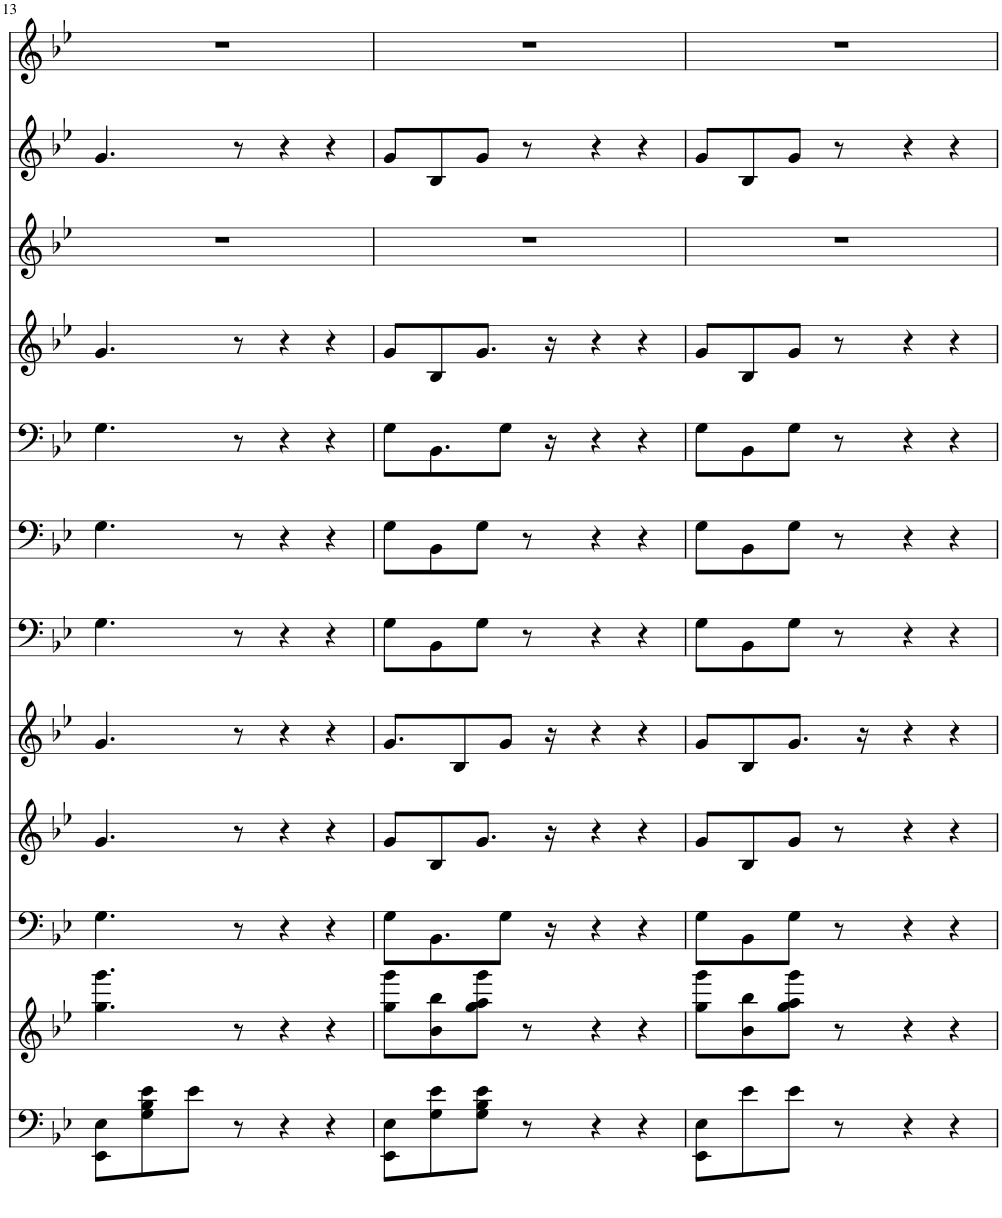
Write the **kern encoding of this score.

**kern	**kern	**kern	**kern	**kern	**kern	**kern	**kern	**kern	**kern	**kern	**kern
*part12	*part11	*part10	*part9	*part8	*part7	*part6	*part5	*part4	*part3	*part2	*part1
*staff12	*staff11	*staff10	*staff9	*staff8	*staff7	*staff6	*staff5	*staff4	*staff3	*staff2	*staff1
*I"Piano	*I"Piano	*I"Piano	*I"Piano	*I"Piano	*I"Piano	*I"Piano	*I"Piano	*I"Piano	*I"Piano	*I"Piano	*I"Piano
*I'Pno	*I'Pno	*I'Pno	*I'Pno	*I'Pno	*I'Pno	*I'Pno	*I'Pno	*I'Pno	*I'Pno	*I'Pno	*I'Pno
!!LO:PB:g=z
*clefF4	*clefG2	*clefF4	*clefG2	*clefG2	*clefF4	*clefF4	*clefF4	*clefG2	*clefG2	*clefG2	*clefG2
*k[b-e-]	*k[b-e-]	*k[b-e-]	*k[b-e-]	*k[b-e-]	*k[b-e-]	*k[b-e-]	*k[b-e-]	*k[b-e-]	*k[b-e-]	*k[b-e-]	*k[b-e-]
=13	=13	=13	=13	=13	=13	=13	=13	=13	=13	=13	=13
8EE-\ 8E-\L	4.gg\ 4.ggg\	4.G\	4.g/	4.g/	4.G\	4.G\	4.G\	4.g/	1r	4.g/	1r
8G\ 8B-\ 8e-\	.	.	.	.	.	.	.	.	.	.	.
8e-\J	.	.	.	.	.	.	.	.	.	.	.
8r	8r	8r	8r	8r	8r	8r	8r	8r	.	8r	.
4r	4r	4r	4r	4r	4r	4r	4r	4r	.	4r	.
4r	4r	4r	4r	4r	4r	4r	4r	4r	.	4r	.
=14	=14	=14	=14	=14	=14	=14	=14	=14	=14	=14	=14
8EE-\ 8E-\L	8gg\ 8ggg\L	8G\L	8g/L	8.g/L	8G\L	8G\L	8G\L	8g/L	1r	8g/L	1r
8G\ 8e-\	8b-\ 8bb-\	8.BB-\	8B-/	.	8BB-\	8BB-\	8.BB-\	8B-/	.	8B-/	.
.	.	.	.	8B-/	.	.	.	.	.	.	.
8G\ 8B-\ 8e-\J	8gg\ 8aa\ 8ggg\J	.	8.g/J	.	8G\J	8G\J	.	8.g/J	.	8g/J	.
.	.	8G\J	.	8g/J	.	.	8G\J	.	.	.	.
8r	8r	.	.	.	8r	8r	.	.	.	8r	.
.	.	16r	16r	16r	.	.	16r	16r	.	.	.
4r	4r	4r	4r	4r	4r	4r	4r	4r	.	4r	.
4r	4r	4r	4r	4r	4r	4r	4r	4r	.	4r	.
=15	=15	=15	=15	=15	=15	=15	=15	=15	=15	=15	=15
8EE-\ 8E-\L	8gg\ 8ggg\L	8G\L	8g/L	8g/L	8G\L	8G\L	8G\L	8g/L	1r	8g/L	1r
8e-\	8b-\ 8bb-\	8BB-\	8B-/	8B-/	8BB-\	8BB-\	8BB-\	8B-/	.	8B-/	.
8e-\J	8gg\ 8aa\ 8ggg\J	8G\J	8g/J	8.g/J	8G\J	8G\J	8G\J	8g/J	.	8g/J	.
8r	8r	8r	8r	.	8r	8r	8r	8r	.	8r	.
.	.	.	.	16r	.	.	.	.	.	.	.
4r	4r	4r	4r	4r	4r	4r	4r	4r	.	4r	.
4r	4r	4r	4r	4r	4r	4r	4r	4r	.	4r	.
=	=	=	=	=	=	=	=	=	=	=	=
*-	*-	*-	*-	*-	*-	*-	*-	*-	*-	*-	*-
